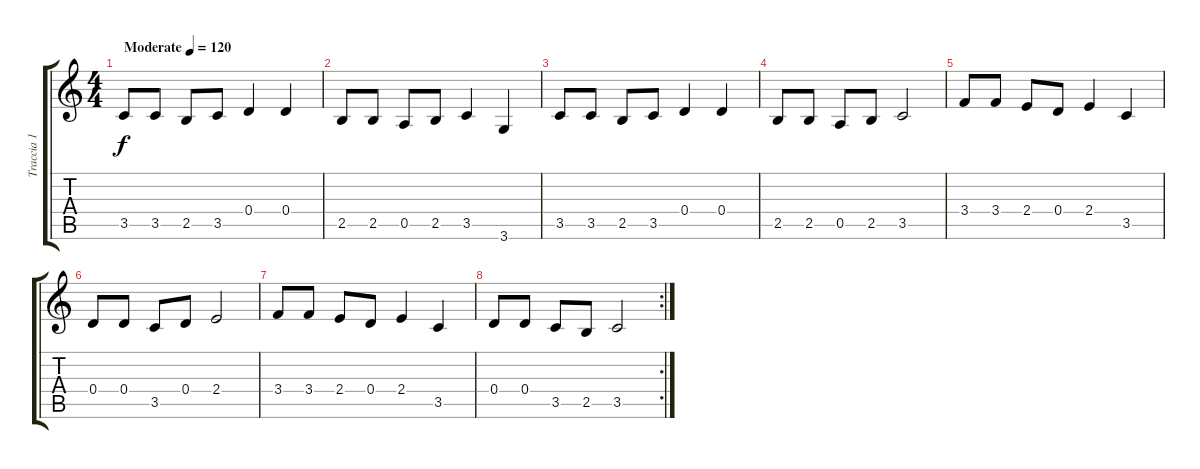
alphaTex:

\track ("Traccia 1" "Traccia 1") {instrument acousticguitarsteel}
\staff {score tabs}
\tuning (E4 B3 G3 D3 A2 E2) {hide}
\ts (4 4)
\tempo (120 "Moderate")
\clef g2
\ks c
3.5.8{dy f instrument acousticguitarsteel} 3.5.8 2.5.8 3.5.8 0.4.4 0.4.4 |
2.5.8 2.5.8 0.5.8 2.5.8 3.5.4 3.6.4 |
3.5.8 3.5.8 2.5.8 3.5.8 0.4.4 0.4.4 |
2.5.8 2.5.8 0.5.8 2.5.8 3.5.2 |
3.4.8 3.4.8 2.4.8 0.4.8 2.4.4 3.5.4 |
0.4.8 0.4.8 3.5.8 0.4.8 2.4.2 |
3.4.8 3.4.8 2.4.8 0.4.8 2.4.4 3.5.4 |
\rc 2
0.4.8 0.4.8 3.5.8 2.5.8 3.5.2
